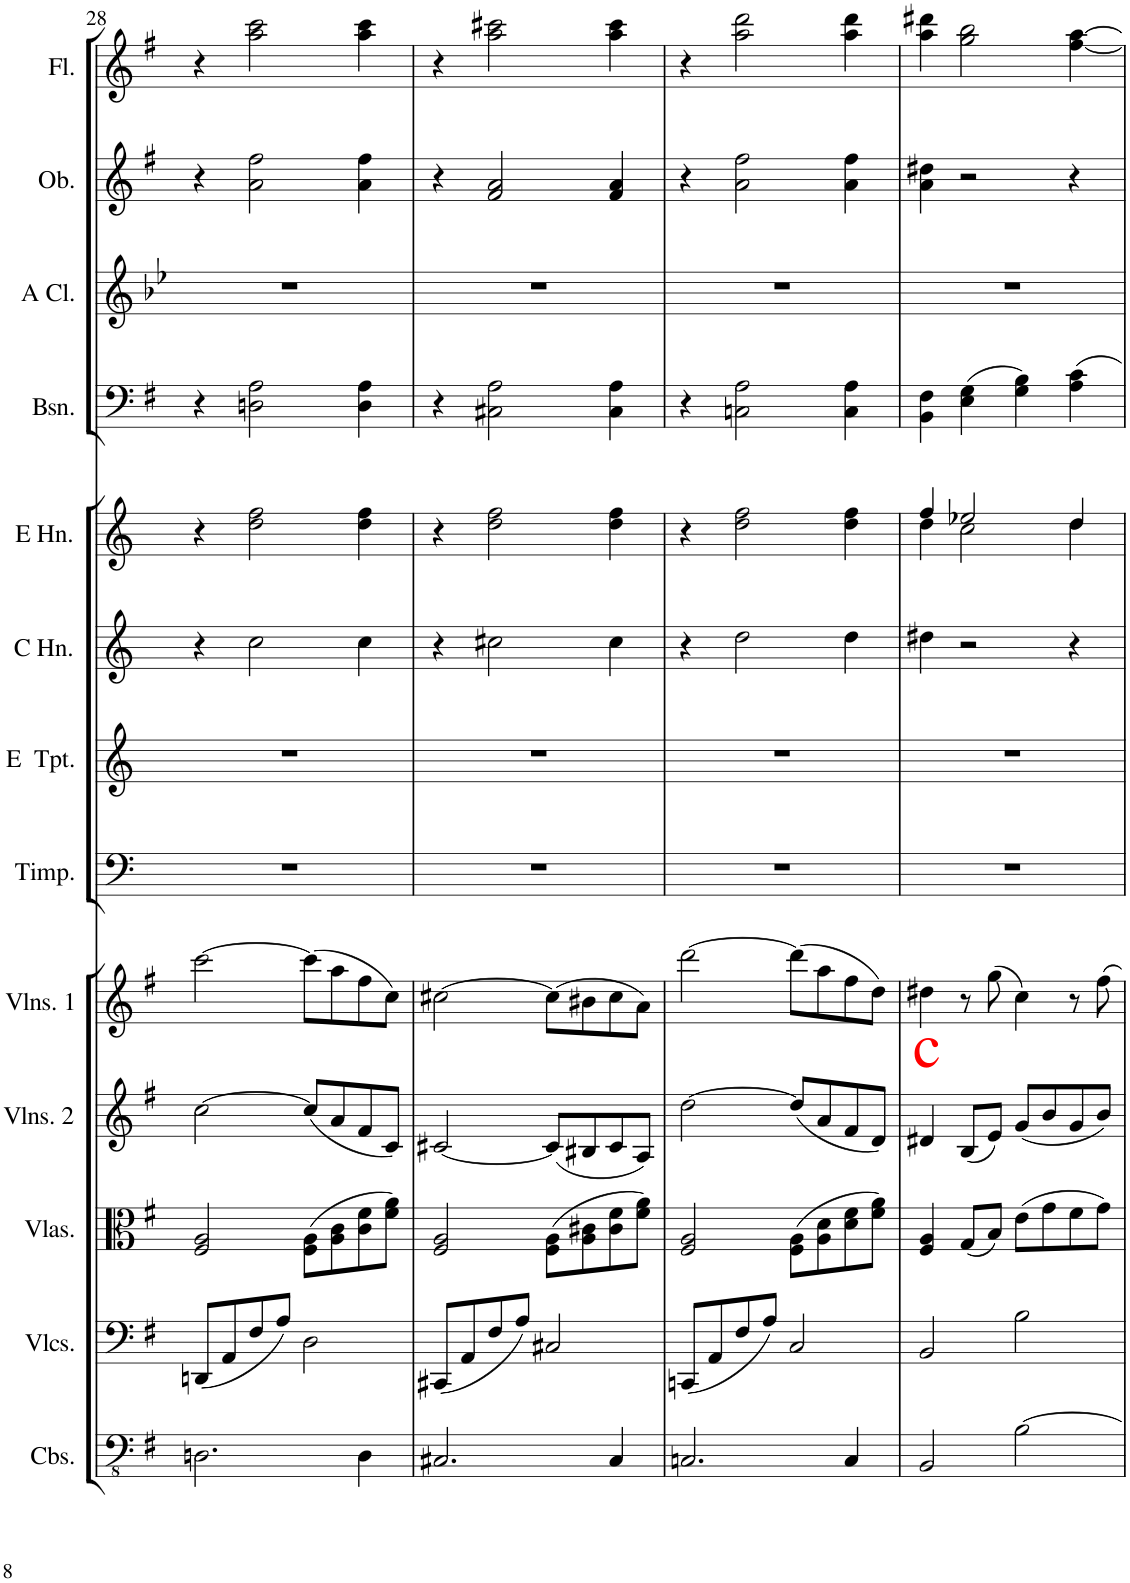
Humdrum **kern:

**kern	**kern	**kern	**kern	**kern	**text	**kern	**kern	**kern	**kern	**kern	**kern	**kern	**kern
*part13	*part12	*part11	*part10	*part9	*part9	*part8	*part7	*part6	*part5	*part4	*part3	*part2	*part1
*staff13	*staff12	*staff11	*staff10	*staff9	*staff9	*staff8	*staff7	*staff6	*staff5	*staff4	*staff3	*staff2	*staff1
*I"Contrabasses	*I"Violoncellos	*I"Violas	*I"Violins 2	*I"Violins 1	*	*I"Timpani in B and E	*I"Trumpet 1 2 in E	*I"Horn 3 4  in C	*I"Horn 1 2 in E	*I"Bassoon 1 2	*I"A Clarinet 1 2	*I"Oboe 1 2	*I"Flute 1 2
*I'Cbs.	*I'Vlcs.	*I'Vlas.	*I'Vlns. 2	*I'Vlns. 1	*	*I'Timp.	*	*	*	*I'Bsn.	*I'A Cl.	*I'Ob.	*I'Fl.
!!LO:PB:g=z
*clefFv4	*clefF4	*clefC3	*clefG2	*clefG2	*	*clefF4	*clefG2	*clefG2	*clefG2	*clefF4	*clefG2	*clefG2	*clefG2
*	*	*	*	*	*	*	*Trd-2c-4	*Trd7c12	*Trd5c8	*	*Trd2c3	*	*
*k[f#]	*k[f#]	*k[f#]	*k[f#]	*k[f#]	*	*k[]	*k[]	*k[]	*k[]	*k[f#]	*k[b-e-]	*k[f#]	*k[f#]
*M2/2	*M2/2	*M2/2	*M2/2	*M2/2	*	*M2/2	*M2/2	*M2/2	*M2/2	*M2/2	*M2/2	*M2/2	*M2/2
*met(c|)	*met(c|)	*met(c|)	*met(c|)	*met(c|)	*	*met(c|)	*met(c|)	*met(c|)	*met(c|)	*met(c|)	*met(c|)	*met(c|)	*met(c|)
=28	=28	=28	=28	=28	=28	=28	=28	=28	=28	=28	=28	=28	=28
2.DDn\	(8DDn/L	2F#/ 2A/	[2cc\	[2ccc\	.	1r	1r	4r	4r	4r	1r	4r	4r
.	8AA/	.	.	.	.	.	.	.	.	.	.	.	.
.	8F#/	.	.	.	.	.	.	2cc\	2dd\ 2ff\	2Dn\ 2A\	.	2a\ 2ff#\	2aa\ 2ccc\
.	8A/J)	.	.	.	.	.	.	.	.	.	.	.	.
.	2D\	(8F#\ 8A\L	(8cc/L]	(8ccc\L]	.	.	.	.	.	.	.	.	.
.	.	8A\ 8c\	8a/	8aa\	.	.	.	.	.	.	.	.	.
4DD\	.	8c\ 8f#\	8f#/	8ff#\	.	.	.	4cc\	4dd\ 4ff\	4D\ 4A\	.	4a\ 4ff#\	4aa\ 4ccc\
.	.	8f#\ 8a\J)	8c/J)	8cc\J)	.	.	.	.	.	.	.	.	.
=29	=29	=29	=29	=29	=29	=29	=29	=29	=29	=29	=29	=29	=29
2.CC#X/	(8CC#X/L	2F#/ 2A/	[2c#X/	[2cc#X\	.	1r	1r	4r	4r	4r	1r	4r	4r
.	8AA/	.	.	.	.	.	.	.	.	.	.	.	.
.	8F#/	.	.	.	.	.	.	2cc#X\	2dd\ 2ff\	2C#X\ 2A\	.	2f#/ 2a/	2aa\ 2ccc#X\
.	8A/J)	.	.	.	.	.	.	.	.	.	.	.	.
.	2C#X/	(8F#\ 8A\L	(8c#/L]	(8cc#\L]	.	.	.	.	.	.	.	.	.
.	.	8A\ 8c#X\	8B#X/	8b#X\	.	.	.	.	.	.	.	.	.
4CC#/	.	8c#\ 8f#\	8c#/	8cc#\	.	.	.	4cc#\	4dd\ 4ff\	4C#\ 4A\	.	4f#/ 4a/	4aa\ 4ccc#\
.	.	8f#\ 8a\J)	8A/J)	8a\J)	.	.	.	.	.	.	.	.	.
=30	=30	=30	=30	=30	=30	=30	=30	=30	=30	=30	=30	=30	=30
2.CCn/	(8CCn/L	2F#/ 2A/	[2dd\	[2ddd\	.	1r	1r	4r	4r	4r	1r	4r	4r
.	8AA/	.	.	.	.	.	.	.	.	.	.	.	.
.	8F#/	.	.	.	.	.	.	2dd\	2dd\ 2ff\	2Cn\ 2A\	.	2a\ 2ff#\	2aa\ 2ddd\
.	8A/J)	.	.	.	.	.	.	.	.	.	.	.	.
.	2C/	(8F#\ 8A\L	(8dd/L]	(8ddd\L]	.	.	.	.	.	.	.	.	.
.	.	8A\ 8d\	8a/	8aa\	.	.	.	.	.	.	.	.	.
4CC/	.	8d\ 8f#\	8f#/	8ff#\	.	.	.	4dd\	4dd\ 4ff\	4C\ 4A\	.	4a\ 4ff#\	4aa\ 4ddd\
.	.	8f#\ 8a\J)	8d/J)	8dd\J)	.	.	.	.	.	.	.	.	.
=31	=31	=31	=31	=31	=31	=31	=31	=31	=31	=31	=31	=31	=31
!	!	!	!	!	!LO:LY:b:color=#FF0000	!	!	!	!	!	!	!	!
*	*	*	*	*	*	*	*	*	*^	*	*	*	*
2BBB/	2BB/	4F#/ 4A/	4d#X/	4dd#X\	c	1r	1r	4dd#X\	4ff/	4dd\	4BB\ 4F#\	1r	4a\ 4dd#X\	4aa\ 4ddd#X\
.	.	(8G/L	(8B/L	8r	.	.	.	2r	2ee-X/	2cc\	(4E\ 4G\	.	2r	2gg\ 2bb\
.	.	8B/J)	8e/J)	(8gg\	.	.	.	.	.	.	.	.	.	.
[2BB\	2B\	(8e\L	(8g/L	4cc\)	.	.	.	.	.	.	4G\ 4B\)	.	.	.
.	.	8g\	8b/	.	.	.	.	.	.	.	.	.	.	.
.	.	8f#\	8g/	8r	.	.	.	4r	4dd/	4dd\	4A\ 4c\	.	4r	[4ff#\ [4aa\
.	.	8g\J)	8b/J)	8ff#\	.	.	.	.	.	.	.	.	.	.
*	*	*	*	*	*	*	*	*	*v	*v	*	*	*	*
=	=	=	=	=	=	=	=	=	=	=	=	=	=
*-	*-	*-	*-	*-	*-	*-	*-	*-	*-	*-	*-	*-	*-
